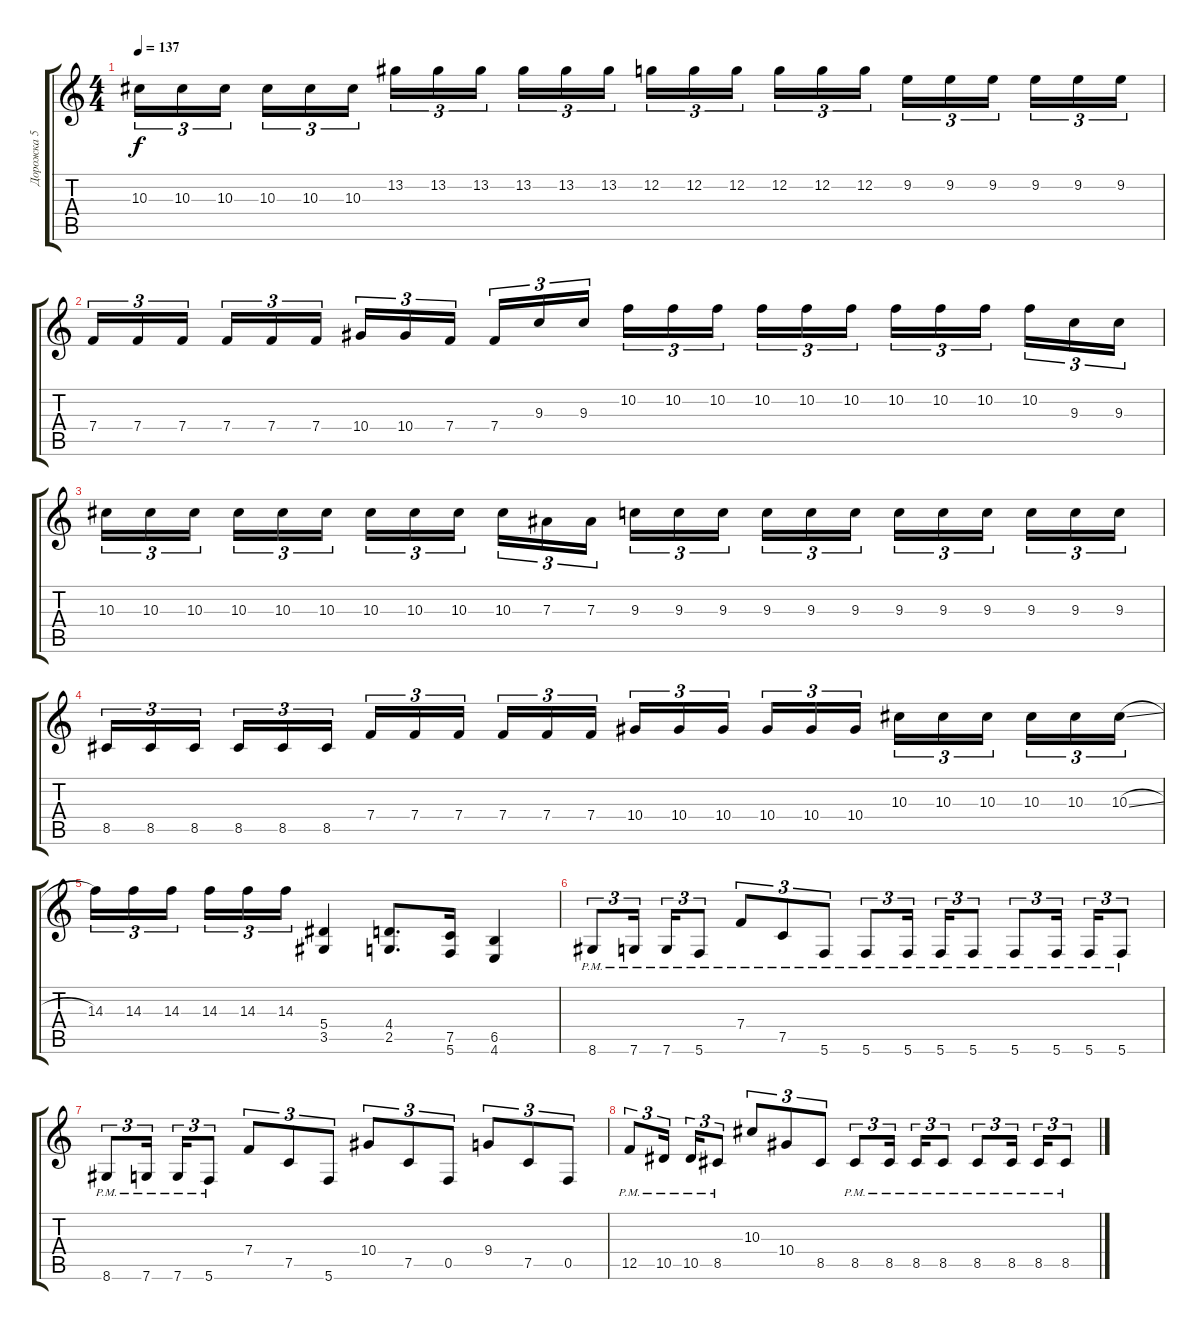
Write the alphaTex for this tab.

\track ("Дорожка 5" "Дорожка 5") {instrument overdrivenguitar}
\staff {score tabs}
\tuning (C4 G3 Eb3 Bb2 F2 C2) {hide}
\ts (4 4)
\tempo 137
\clef g2
\ks c
10.3.16{tu (3 2) dy f} 10.3.16{tu (3 2)} 10.3.16{tu (3 2) beam splitsecondary} 10.3.16{tu (3 2)} 10.3.16{tu (3 2)} 10.3.16{tu (3 2)} 13.2.16{tu (3 2)} 13.2.16{tu (3 2)} 13.2.16{tu (3 2) beam splitsecondary} 13.2.16{tu (3 2)} 13.2.16{tu (3 2)} 13.2.16{tu (3 2)} 12.2.16{tu (3 2)} 12.2.16{tu (3 2)} 12.2.16{tu (3 2) beam splitsecondary} 12.2.16{tu (3 2)} 12.2.16{tu (3 2)} 12.2.16{tu (3 2)} 9.2.16{tu (3 2)} 9.2.16{tu (3 2)} 9.2.16{tu (3 2) beam splitsecondary} 9.2.16{tu (3 2)} 9.2.16{tu (3 2)} 9.2.16{tu (3 2)} |
7.4.16{tu (3 2)} 7.4.16{tu (3 2)} 7.4.16{tu (3 2) beam splitsecondary} 7.4.16{tu (3 2)} 7.4.16{tu (3 2)} 7.4.16{tu (3 2)} 10.4.16{tu (3 2)} 10.4.16{tu (3 2)} 7.4.16{tu (3 2) beam splitsecondary} 7.4.16{tu (3 2)} 9.3.16{tu (3 2)} 9.3.16{tu (3 2)} 10.2.16{tu (3 2)} 10.2.16{tu (3 2)} 10.2.16{tu (3 2) beam splitsecondary} 10.2.16{tu (3 2)} 10.2.16{tu (3 2)} 10.2.16{tu (3 2)} 10.2.16{tu (3 2)} 10.2.16{tu (3 2)} 10.2.16{tu (3 2) beam splitsecondary} 10.2.16{tu (3 2)} 9.3.16{tu (3 2)} 9.3.16{tu (3 2)} |
10.3.16{tu (3 2)} 10.3.16{tu (3 2)} 10.3.16{tu (3 2) beam splitsecondary} 10.3.16{tu (3 2)} 10.3.16{tu (3 2)} 10.3.16{tu (3 2)} 10.3.16{tu (3 2)} 10.3.16{tu (3 2)} 10.3.16{tu (3 2) beam splitsecondary} 10.3.16{tu (3 2)} 7.3.16{tu (3 2)} 7.3.16{tu (3 2)} 9.3.16{tu (3 2)} 9.3.16{tu (3 2)} 9.3.16{tu (3 2) beam splitsecondary} 9.3.16{tu (3 2)} 9.3.16{tu (3 2)} 9.3.16{tu (3 2)} 9.3.16{tu (3 2)} 9.3.16{tu (3 2)} 9.3.16{tu (3 2) beam splitsecondary} 9.3.16{tu (3 2)} 9.3.16{tu (3 2)} 9.3.16{tu (3 2)} |
8.5.16{tu (3 2)} 8.5.16{tu (3 2)} 8.5.16{tu (3 2) beam splitsecondary} 8.5.16{tu (3 2)} 8.5.16{tu (3 2)} 8.5.16{tu (3 2)} 7.4.16{tu (3 2)} 7.4.16{tu (3 2)} 7.4.16{tu (3 2) beam splitsecondary} 7.4.16{tu (3 2)} 7.4.16{tu (3 2)} 7.4.16{tu (3 2)} 10.4.16{tu (3 2)} 10.4.16{tu (3 2)} 10.4.16{tu (3 2) beam splitsecondary} 10.4.16{tu (3 2)} 10.4.16{tu (3 2)} 10.4.16{tu (3 2)} 10.3.16{tu (3 2)} 10.3.16{tu (3 2)} 10.3.16{tu (3 2) beam splitsecondary} 10.3.16{tu (3 2)} 10.3.16{tu (3 2)} 10.3{sl}.16{tu (3 2)} |
14.3.16{tu (3 2)} 14.3.16{tu (3 2)} 14.3.16{tu (3 2) beam splitsecondary} 14.3.16{tu (3 2)} 14.3.16{tu (3 2)} 14.3.16{tu (3 2)} (5.4 3.5).4 (4.4 2.5).8{d} (7.5 5.6).16 (6.5 4.6).4 |
8.6{pm}.8{tu (3 2)} 7.6{pm}.16{tu (3 2) beam splitsecondary} 7.6{pm}.16{tu (3 2)} 5.6{pm}.8{tu (3 2)} 7.4{pm}.8{tu (3 2)} 7.5{pm}.8{tu (3 2)} 5.6{pm}.8{tu (3 2)} 5.6{pm}.8{tu (3 2)} 5.6{pm}.16{tu (3 2) beam splitsecondary} 5.6{pm}.16{tu (3 2)} 5.6{pm}.8{tu (3 2)} 5.6{pm}.8{tu (3 2)} 5.6{pm}.16{tu (3 2) beam splitsecondary} 5.6{pm}.16{tu (3 2)} 5.6{pm}.8{tu (3 2)} |
8.6{pm}.8{tu (3 2)} 7.6{pm}.16{tu (3 2) beam splitsecondary} 7.6{pm}.16{tu (3 2)} 5.6{pm}.8{tu (3 2)} 7.4.8{tu (3 2)} 7.5.8{tu (3 2)} 5.6.8{tu (3 2)} 10.4.8{tu (3 2)} 7.5.8{tu (3 2)} 0.5.8{tu (3 2)} 9.4.8{tu (3 2)} 7.5.8{tu (3 2)} 0.5.8{tu (3 2)} |
12.5{pm}.8{tu (3 2)} 10.5{pm}.16{tu (3 2) beam splitsecondary} 10.5{pm}.16{tu (3 2)} 8.5{pm}.8{tu (3 2)} 10.3.8{tu (3 2)} 10.4.8{tu (3 2)} 8.5.8{tu (3 2)} 8.5{pm}.8{tu (3 2)} 8.5{pm}.16{tu (3 2) beam splitsecondary} 8.5{pm}.16{tu (3 2)} 8.5{pm}.8{tu (3 2)} 8.5{pm}.8{tu (3 2)} 8.5{pm}.16{tu (3 2) beam splitsecondary} 8.5{pm}.16{tu (3 2)} 8.5{pm}.8{tu (3 2)}
